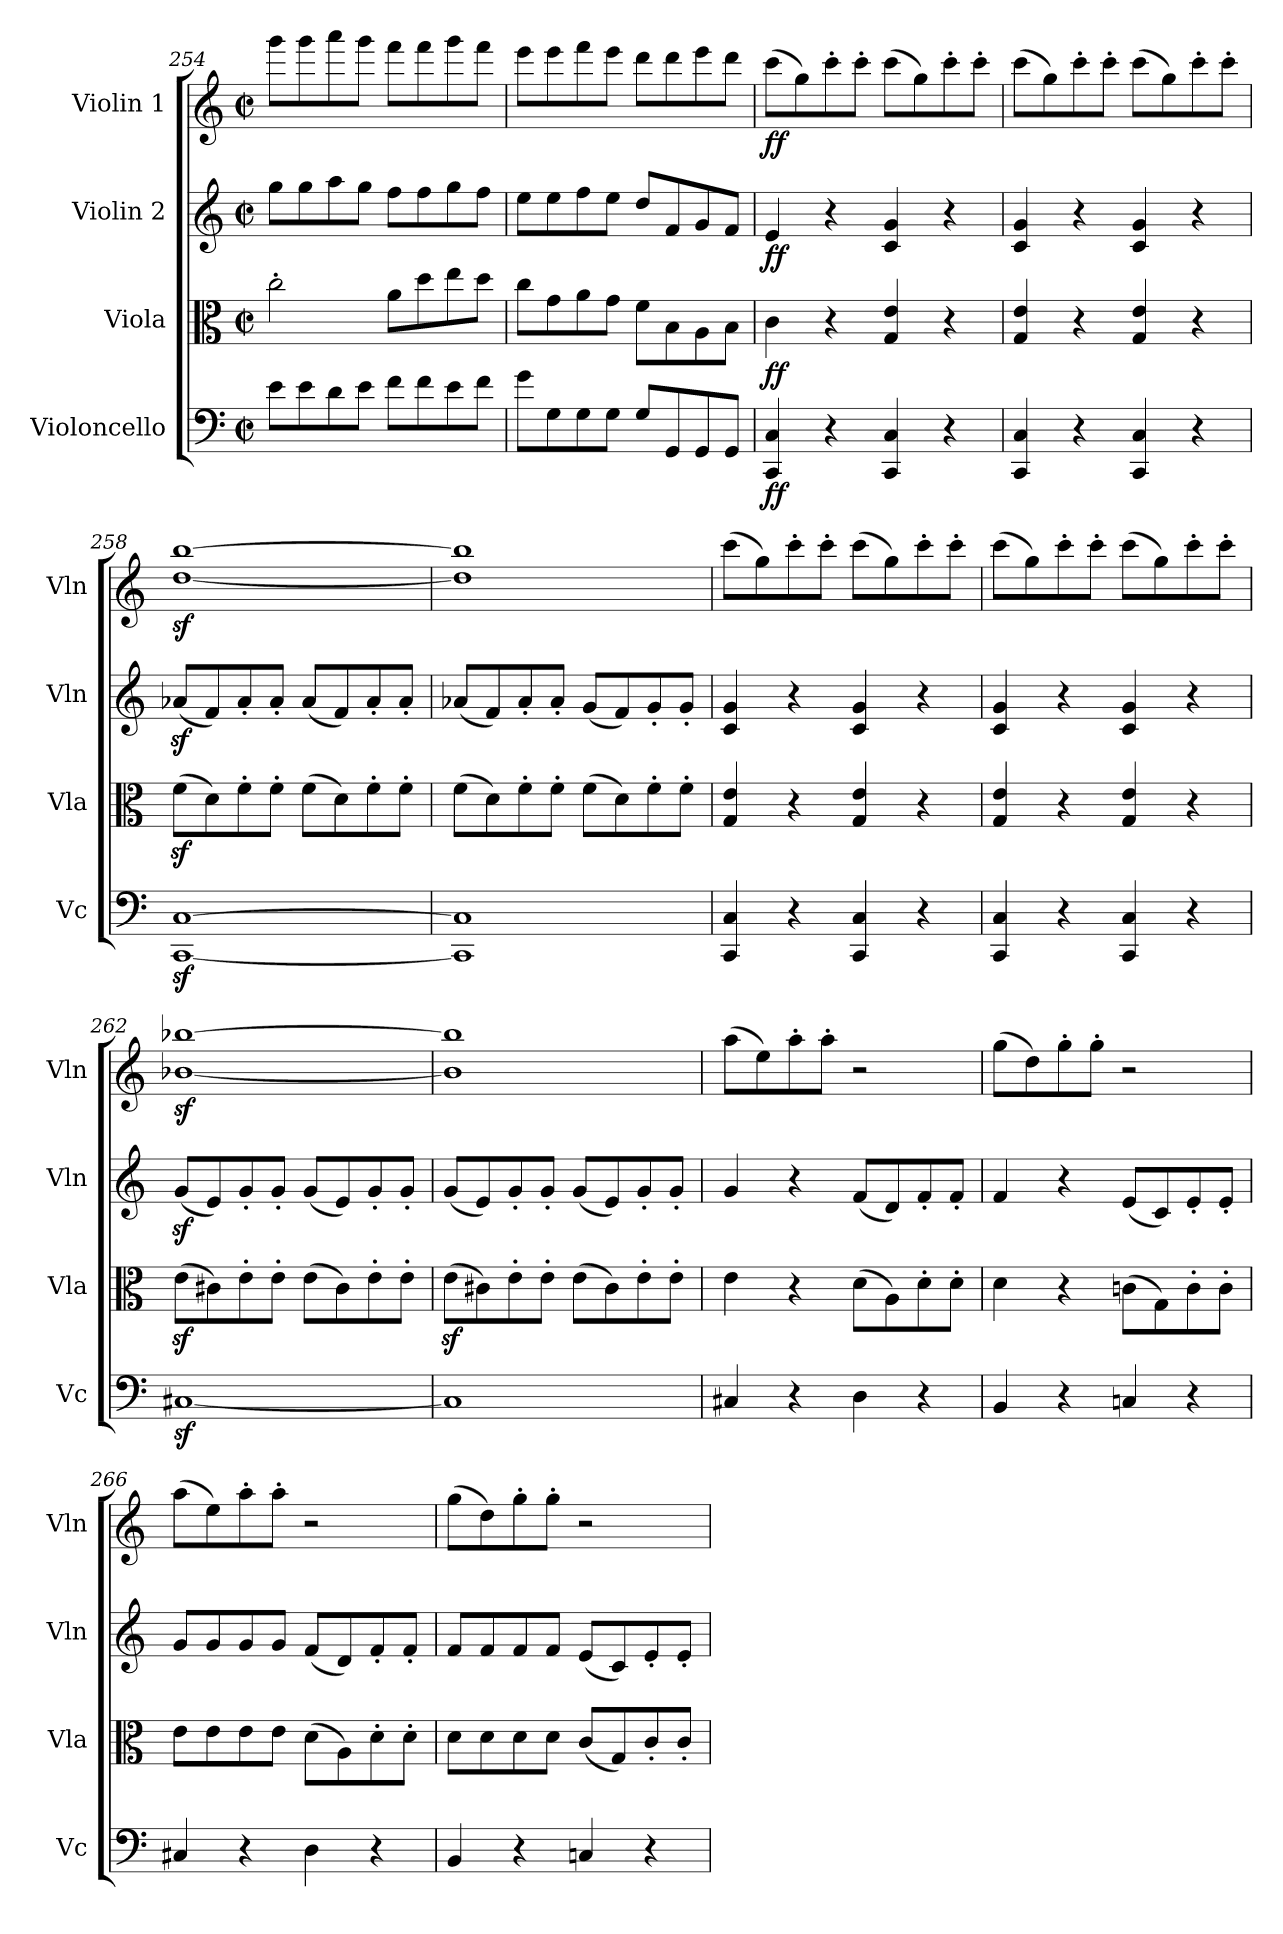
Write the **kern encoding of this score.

**kern	**dynam	**kern	**dynam	**kern	**dynam	**kern	**dynam
*part4	*part4	*part3	*part3	*part2	*part2	*part1	*part1
*staff4	*staff4	*staff3	*staff3	*staff2	*staff2	*staff1	*staff1
*I"Violoncello	*	*I"Viola	*	*I"Violin 2	*	*I"Violin 1	*
*I'Vc	*	*I'Vla	*	*I'Vln	*	*I'Vln	*
*clefF4	*	*clefC3	*	*clefG2	*	*clefG2	*
*k[]	*	*k[]	*	*k[]	*	*k[]	*
*M2/2	*	*M2/2	*	*M2/2	*	*M2/2	*
*met(c|)	*	*met(c|)	*	*met(c|)	*	*met(c|)	*
=254	=254	=254	=254	=254	=254	=254	=254
8e\L	.	2cc'\	.	8gg\L	.	8ggg\L	.
8e\	.	.	.	8gg\	.	8ggg\	.
8d\	.	.	.	8aa\	.	8aaa\	.
8e\J	.	.	.	8gg\J	.	8ggg\J	.
8f\L	.	8a\L	.	8ff\L	.	8fff\L	.
8f\	.	8dd\	.	8ff\	.	8fff\	.
8e\	.	8ee\	.	8gg\	.	8ggg\	.
8f\J	.	8dd\J	.	8ff\J	.	8fff\J	.
!!LO:LB:g=z
=255	=255	=255	=255	=255	=255	=255	=255
8g\L	.	8cc\L	.	8ee\L	.	8eee\L	.
8G\	.	8g\	.	8ee\	.	8eee\	.
8G\	.	8a\	.	8ff\	.	8fff\	.
8G\J	.	8g\J	.	8ee\J	.	8eee\J	.
8G/L	.	8f\L	.	8dd/L	.	8ddd\L	.
8GG/	.	8B\	.	8f/	.	8ddd\	.
8GG/	.	8A\	.	8g/	.	8eee\	.
8GG/J	.	8B\J	.	8f/J	.	8ddd\J	.
=256	=256	=256	=256	=256	=256	=256	=256
!	!LO:DY:b	!	!LO:DY:b	!	!LO:DY:b	!	!LO:DY:b
4CC/ 4C/	ff	4c\	ff	4e/	ff	(8ccc\L	ff
.	.	.	.	.	.	8gg\)	.
4r	.	4r	.	4r	.	8ccc'\	.
.	.	.	.	.	.	8ccc'\J	.
4CC/ 4C/	.	4G/ 4e/	.	4c/ 4g/	.	(8ccc\L	.
.	.	.	.	.	.	8gg\)	.
4r	.	4r	.	4r	.	8ccc'\	.
.	.	.	.	.	.	8ccc'\J	.
!!LO:PB:g=z
=257	=257	=257	=257	=257	=257	=257	=257
4CC/ 4C/	.	4G/ 4e/	.	4c/ 4g/	.	(8ccc\L	.
.	.	.	.	.	.	8gg\)	.
4r	.	4r	.	4r	.	8ccc'\	.
.	.	.	.	.	.	8ccc'\J	.
4CC/ 4C/	.	4G/ 4e/	.	4c/ 4g/	.	(8ccc\L	.
.	.	.	.	.	.	8gg\)	.
4r	.	4r	.	4r	.	8ccc'\	.
.	.	.	.	.	.	8ccc'\J	.
=258	=258	=258	=258	=258	=258	=258	=258
[1CCz< [1Cz<	.	(>8fz<\L	.	(8a-Xz</L	.	[1ddz< [1bbz<	.
.	.	8d\)	.	8f/)	.	.	.
.	.	8f'\	.	8a-'/	.	.	.
.	.	8f'\J	.	8a-'/J	.	.	.
.	.	(8f\L	.	(8a-/L	.	.	.
.	.	8d\)	.	8f/)	.	.	.
.	.	8f'\	.	8a-'/	.	.	.
.	.	8f'\J	.	8a-'/J	.	.	.
=259	=259	=259	=259	=259	=259	=259	=259
1CC] 1C]	.	(>8f\L	.	(8a-X/L	.	1dd] 1bb]	.
.	.	8d\)	.	8f/)	.	.	.
.	.	8f'\	.	8a-'/	.	.	.
.	.	8f'\J	.	8a-'/J	.	.	.
.	.	(8f\L	.	(<8g/L	.	.	.
.	.	8d\)	.	8f/)	.	.	.
.	.	8f'\	.	8g'/	.	.	.
.	.	8f'\J	.	8g'/J	.	.	.
=260	=260	=260	=260	=260	=260	=260	=260
4CC/ 4C/	.	4G/ 4e/	.	4c/ 4g/	.	(8ccc\L	.
.	.	.	.	.	.	8gg\)	.
4r	.	4r	.	4r	.	8ccc'\	.
.	.	.	.	.	.	8ccc'\J	.
4CC/ 4C/	.	4G/ 4e/	.	4c/ 4g/	.	(8ccc\L	.
.	.	.	.	.	.	8gg\)	.
4r	.	4r	.	4r	.	8ccc'\	.
.	.	.	.	.	.	8ccc'\J	.
=261	=261	=261	=261	=261	=261	=261	=261
4CC/ 4C/	.	4G/ 4e/	.	4c/ 4g/	.	(8ccc\L	.
.	.	.	.	.	.	8gg\)	.
4r	.	4r	.	4r	.	8ccc'\	.
.	.	.	.	.	.	8ccc'\J	.
4CC/ 4C/	.	4G/ 4e/	.	4c/ 4g/	.	(8ccc\L	.
.	.	.	.	.	.	8gg\)	.
4r	.	4r	.	4r	.	8ccc'\	.
.	.	.	.	.	.	8ccc'\J	.
!!LO:LB:g=z
=262	=262	=262	=262	=262	=262	=262	=262
[<1C#Xz<	.	(8ez<\L	.	(8gz</L	.	[1b-Xz< [1bb-Xz<	.
.	.	8c#X\)	.	8e/)	.	.	.
.	.	8e'\	.	8g'/	.	.	.
.	.	8e'\J	.	8g'/J	.	.	.
.	.	(8e\L	.	(<8g/L	.	.	.
.	.	8c#\)	.	8e/)	.	.	.
.	.	8e'\	.	8g'/	.	.	.
.	.	8e'\J	.	8g'/J	.	.	.
=263	=263	=263	=263	=263	=263	=263	=263
1C#]	.	(8ez<\L	.	(8g/L	.	1b-] 1bb-]	.
.	.	8c#X\)	.	8e/)	.	.	.
.	.	8e'\	.	8g'/	.	.	.
.	.	8e'\J	.	8g'/J	.	.	.
.	.	(8e\L	.	(8g/L	.	.	.
.	.	8c#\)	.	8e/)	.	.	.
.	.	8e'\	.	8g'/	.	.	.
.	.	8e'\J	.	8g'/J	.	.	.
!!LO:LB:g=z
=264	=264	=264	=264	=264	=264	=264	=264
4C#X/	.	4e\	.	4g/	.	(8aa\L	.
.	.	.	.	.	.	8ee\)	.
4r	.	4r	.	4r	.	8aa'\	.
.	.	.	.	.	.	8aa'\J	.
4D\	.	(8d\L	.	(<8f/L	.	2r	.
.	.	8A\)	.	8d/)	.	.	.
4r	.	8d'\	.	8f'/	.	.	.
.	.	8d'\J	.	8f'/J	.	.	.
=265	=265	=265	=265	=265	=265	=265	=265
4BB/	.	4d\	.	4f/	.	(8gg\L	.
.	.	.	.	.	.	8dd\)	.
4r	.	4r	.	4r	.	8gg'\	.
.	.	.	.	.	.	8gg'\J	.
4Cn/	.	(8cn\L	.	(8e/L	.	2r	.
.	.	8G\)	.	8c/)	.	.	.
4r	.	8c'\	.	8e'/	.	.	.
.	.	8c'\J	.	8e'/J	.	.	.
=266	=266	=266	=266	=266	=266	=266	=266
4C#X/	.	8e\L	.	8g/L	.	(8aa\L	.
.	.	8e\	.	8g/	.	8ee\)	.
4r	.	8e\	.	8g/	.	8aa'\	.
.	.	8e\J	.	8g/J	.	8aa'\J	.
4D\	.	(8d\L	.	(<8f/L	.	2r	.
.	.	8A\)	.	8d/)	.	.	.
4r	.	8d'\	.	8f'/	.	.	.
.	.	8d'\J	.	8f'/J	.	.	.
=267	=267	=267	=267	=267	=267	=267	=267
4BB/	.	8d\L	.	8f/L	.	(8gg\L	.
.	.	8d\	.	8f/	.	8dd\)	.
4r	.	8d\	.	8f/	.	8gg'\	.
.	.	8d\J	.	8f/J	.	8gg'\J	.
4Cn/	.	(8c/L	.	(8e/L	.	2r	.
.	.	8G/)	.	8c/)	.	.	.
4r	.	8c'/	.	8e'/	.	.	.
.	.	8c'/J	.	8e'/J	.	.	.
=	=	=	=	=	=	=	=
*-	*-	*-	*-	*-	*-	*-	*-
